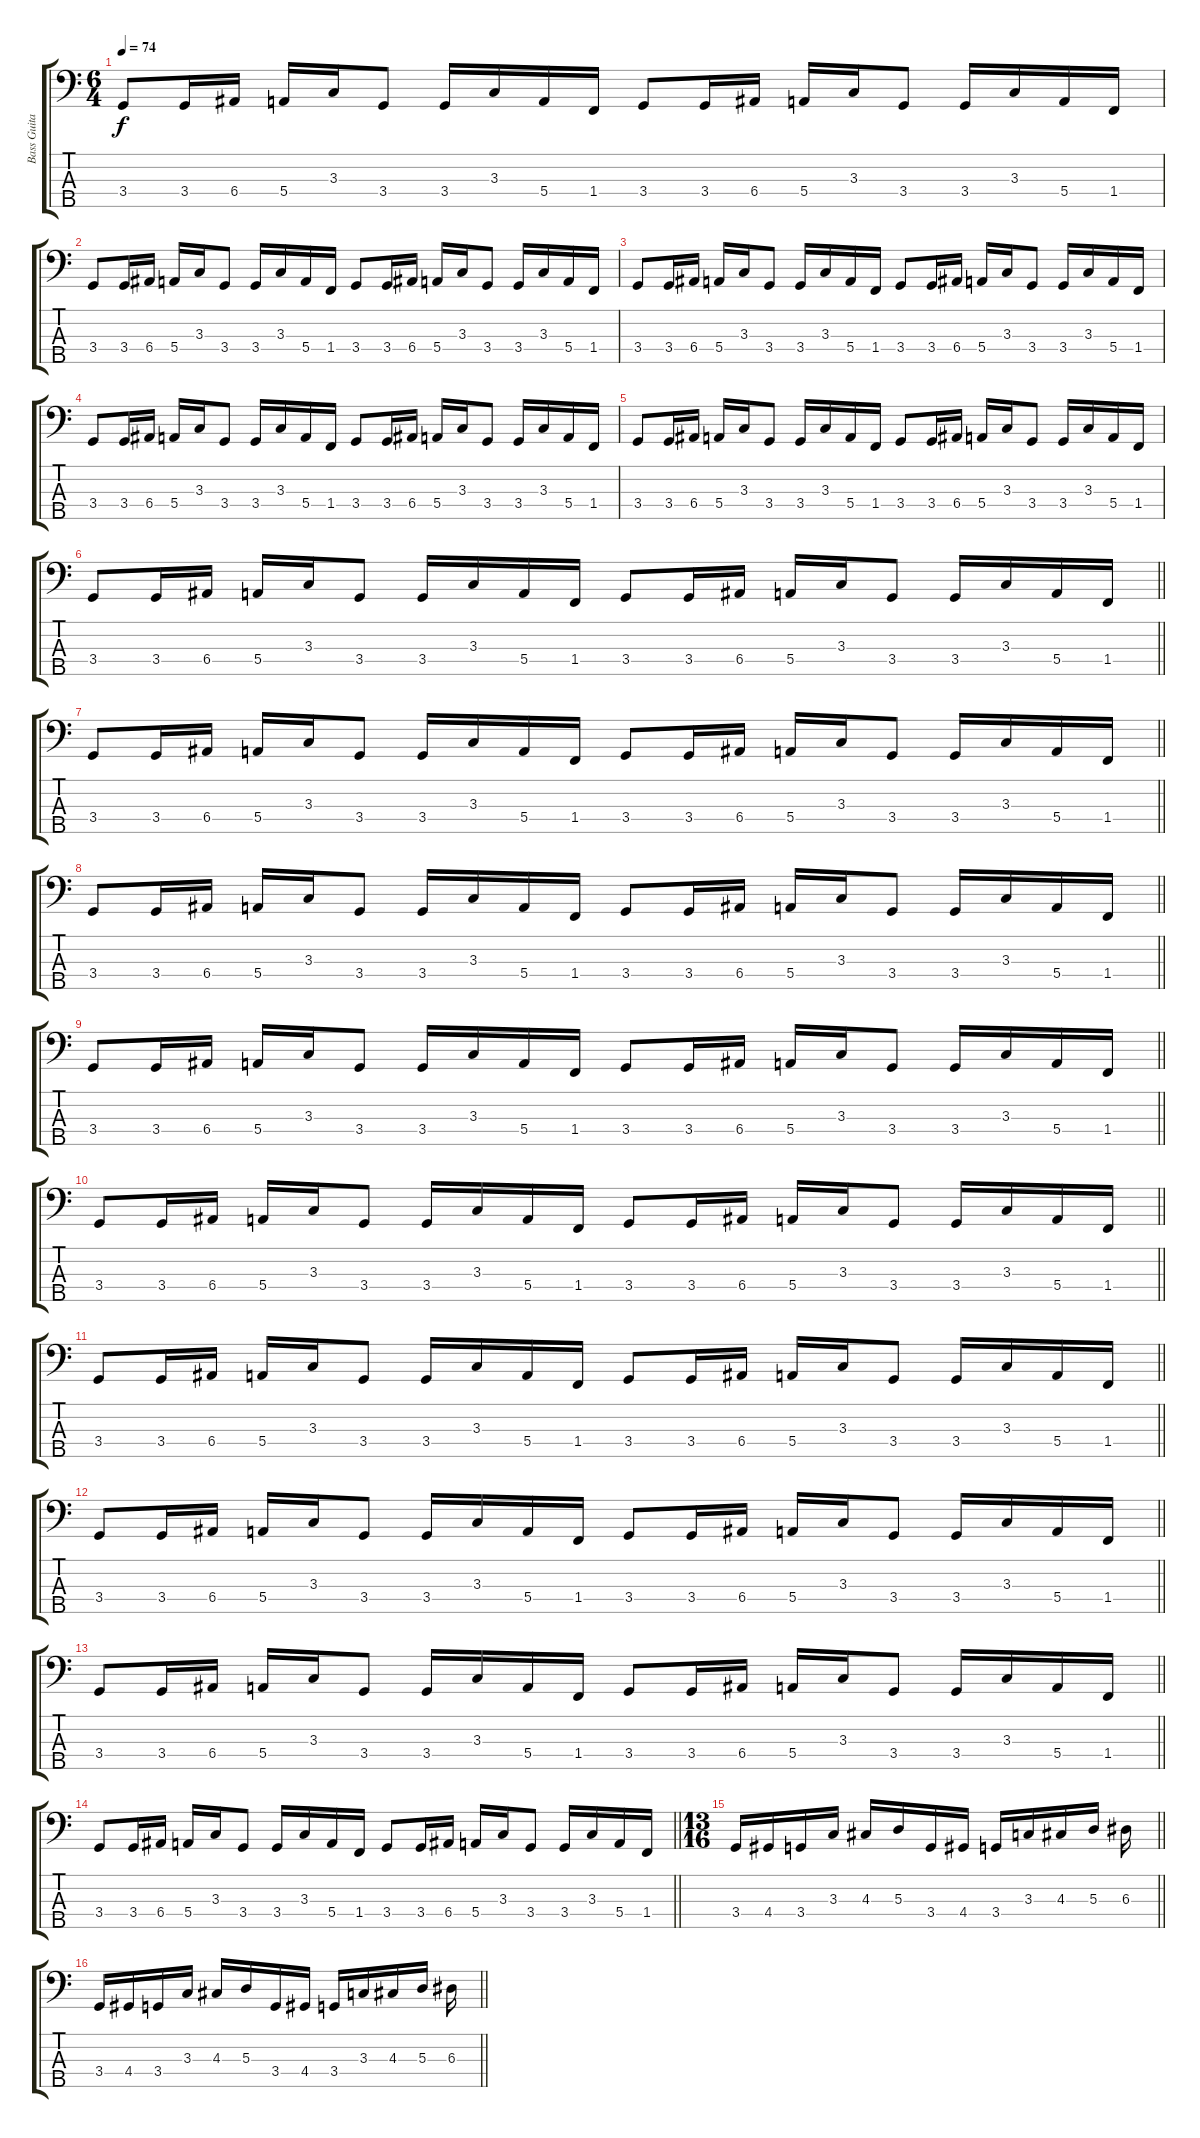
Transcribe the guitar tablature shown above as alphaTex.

\track ("Bass Guitar" "Bass Guita") {instrument electricbassfinger}
\staff {score tabs}
\tuning (G2 D2 A1 E1 B0) {hide}
\ts (6 4)
\tempo 74
\clef f4
\ks c
3.4.8{dy f} 3.4.16 6.4.16 5.4.16 3.3.16 3.4.8 3.4.16 3.3.16 5.4.16 1.4.16 3.4.8 3.4.16 6.4.16 5.4.16 3.3.16 3.4.8 3.4.16 3.3.16 5.4.16 1.4.16 |
3.4.8 3.4.16 6.4.16 5.4.16 3.3.16 3.4.8 3.4.16 3.3.16 5.4.16 1.4.16 3.4.8 3.4.16 6.4.16 5.4.16 3.3.16 3.4.8 3.4.16 3.3.16 5.4.16 1.4.16 |
3.4.8 3.4.16 6.4.16 5.4.16 3.3.16 3.4.8 3.4.16 3.3.16 5.4.16 1.4.16 3.4.8 3.4.16 6.4.16 5.4.16 3.3.16 3.4.8 3.4.16 3.3.16 5.4.16 1.4.16 |
3.4.8 3.4.16 6.4.16 5.4.16 3.3.16 3.4.8 3.4.16 3.3.16 5.4.16 1.4.16 3.4.8 3.4.16 6.4.16 5.4.16 3.3.16 3.4.8 3.4.16 3.3.16 5.4.16 1.4.16 |
3.4.8 3.4.16 6.4.16 5.4.16 3.3.16 3.4.8 3.4.16 3.3.16 5.4.16 1.4.16 3.4.8 3.4.16 6.4.16 5.4.16 3.3.16 3.4.8 3.4.16 3.3.16 5.4.16 1.4.16 |
\barLineRight lightlight
3.4.8 3.4.16 6.4.16 5.4.16 3.3.16 3.4.8 3.4.16 3.3.16 5.4.16 1.4.16 3.4.8 3.4.16 6.4.16 5.4.16 3.3.16 3.4.8 3.4.16 3.3.16 5.4.16 1.4.16 |
\section ("" "")
\barLineRight lightlight
3.4.8 3.4.16 6.4.16 5.4.16 3.3.16 3.4.8 3.4.16 3.3.16 5.4.16 1.4.16 3.4.8 3.4.16 6.4.16 5.4.16 3.3.16 3.4.8 3.4.16 3.3.16 5.4.16 1.4.16 |
\barLineRight lightlight
3.4.8 3.4.16 6.4.16 5.4.16 3.3.16 3.4.8 3.4.16 3.3.16 5.4.16 1.4.16 3.4.8 3.4.16 6.4.16 5.4.16 3.3.16 3.4.8 3.4.16 3.3.16 5.4.16 1.4.16 |
\barLineRight lightlight
3.4.8 3.4.16 6.4.16 5.4.16 3.3.16 3.4.8 3.4.16 3.3.16 5.4.16 1.4.16 3.4.8 3.4.16 6.4.16 5.4.16 3.3.16 3.4.8 3.4.16 3.3.16 5.4.16 1.4.16 |
\barLineRight lightlight
3.4.8 3.4.16 6.4.16 5.4.16 3.3.16 3.4.8 3.4.16 3.3.16 5.4.16 1.4.16 3.4.8 3.4.16 6.4.16 5.4.16 3.3.16 3.4.8 3.4.16 3.3.16 5.4.16 1.4.16 |
\barLineRight lightlight
3.4.8 3.4.16 6.4.16 5.4.16 3.3.16 3.4.8 3.4.16 3.3.16 5.4.16 1.4.16 3.4.8 3.4.16 6.4.16 5.4.16 3.3.16 3.4.8 3.4.16 3.3.16 5.4.16 1.4.16 |
\barLineRight lightlight
3.4.8 3.4.16 6.4.16 5.4.16 3.3.16 3.4.8 3.4.16 3.3.16 5.4.16 1.4.16 3.4.8 3.4.16 6.4.16 5.4.16 3.3.16 3.4.8 3.4.16 3.3.16 5.4.16 1.4.16 |
\barLineRight lightlight
3.4.8 3.4.16 6.4.16 5.4.16 3.3.16 3.4.8 3.4.16 3.3.16 5.4.16 1.4.16 3.4.8 3.4.16 6.4.16 5.4.16 3.3.16 3.4.8 3.4.16 3.3.16 5.4.16 1.4.16 |
\barLineRight lightlight
3.4.8 3.4.16 6.4.16 5.4.16 3.3.16 3.4.8 3.4.16 3.3.16 5.4.16 1.4.16 3.4.8 3.4.16 6.4.16 5.4.16 3.3.16 3.4.8 3.4.16 3.3.16 5.4.16 1.4.16 |
\ts (13 16)
\barLineRight lightlight
3.4.16 4.4.16 3.4.16 3.3.16 4.3.16 5.3.16 3.4.16 4.4.16 3.4.16 3.3.16 4.3.16 5.3.16 6.3.16 |
\barLineRight lightlight
3.4.16 4.4.16 3.4.16 3.3.16 4.3.16 5.3.16 3.4.16 4.4.16 3.4.16 3.3.16 4.3.16 5.3.16 6.3.16
